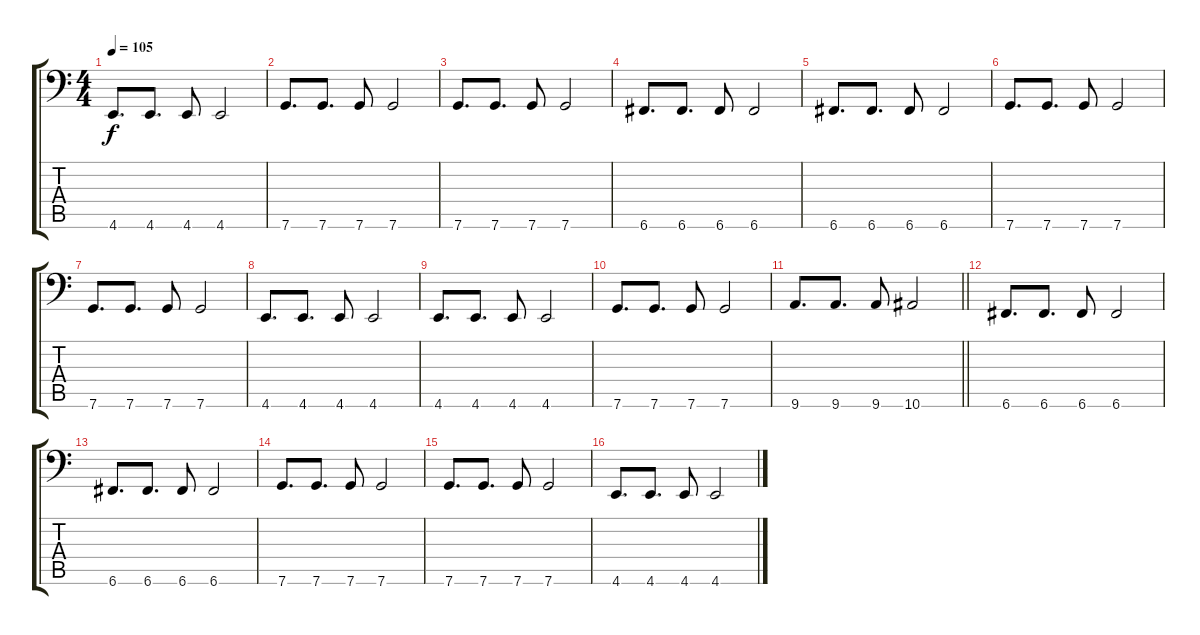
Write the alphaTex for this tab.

\track "" {instrument electricbassfinger}
\staff {score tabs}
\tuning (D3 A2 F2 C2 G1 C1) {hide}
\ts (4 4)
\tempo 105
\clef f4
\ks c
4.6.8{d dy f} 4.6.8{d} 4.6.8 4.6.2 |
7.6.8{d} 7.6.8{d} 7.6.8 7.6.2 |
7.6.8{d} 7.6.8{d} 7.6.8 7.6.2 |
6.6.8{d} 6.6.8{d} 6.6.8 6.6.2 |
6.6.8{d} 6.6.8{d} 6.6.8 6.6.2 |
7.6.8{d} 7.6.8{d} 7.6.8 7.6.2 |
7.6.8{d} 7.6.8{d} 7.6.8 7.6.2 |
4.6.8{d} 4.6.8{d} 4.6.8 4.6.2 |
4.6.8{d} 4.6.8{d} 4.6.8 4.6.2 |
7.6.8{d} 7.6.8{d} 7.6.8 7.6.2 |
\barLineRight lightlight
9.6.8{d} 9.6.8{d} 9.6.8 10.6.2 |
\section ("" "")
6.6.8{d} 6.6.8{d} 6.6.8 6.6.2 |
6.6.8{d} 6.6.8{d} 6.6.8 6.6.2 |
7.6.8{d} 7.6.8{d} 7.6.8 7.6.2 |
7.6.8{d} 7.6.8{d} 7.6.8 7.6.2 |
4.6.8{d} 4.6.8{d} 4.6.8 4.6.2
